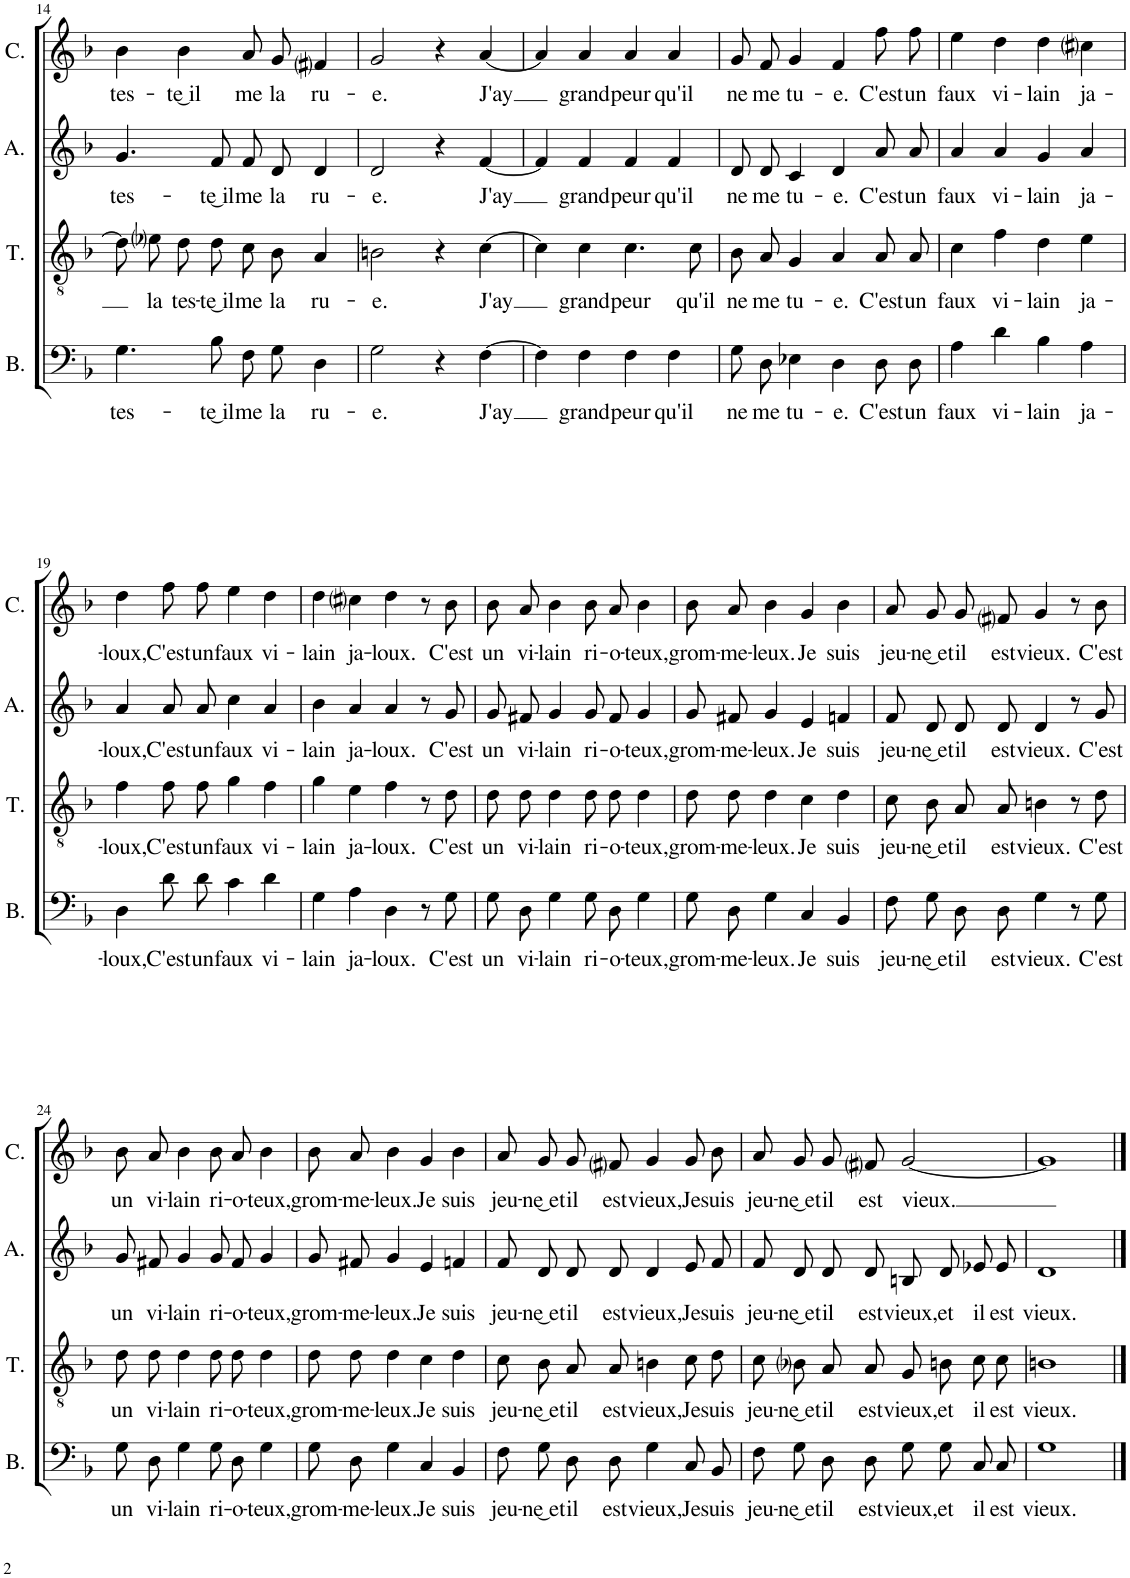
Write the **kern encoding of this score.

**kern	**text	**kern	**text	**kern	**text	**kern	**text
*part4	*part4	*part3	*part3	*part2	*part2	*part1	*part1
*staff4	*staff4	*staff3	*staff3	*staff2	*staff2	*staff1	*staff1
*I"Bassus	*	*I"Tenore	*	*I"Altus	*	*I"Cantus	*
*I'B.	*	*I'T.	*	*I'A.	*	*I'C.	*
!!LO:PB:g=z
*clefF4	*	*clefGv2	*	*clefG2	*	*clefG2	*
*k[b-]	*	*k[b-]	*	*k[b-]	*	*k[b-]	*
*M2/2	*	*M2/2	*	*M2/2	*	*M2/2	*
*met(c|)	*	*met(c|)	*	*met(c|)	*	*met(c|)	*
=14	=14	=14	=14	=14	=14	=14	=14
!	!LO:LY:b	!	!	!	!LO:LY:b	!	!LO:LY:b
4.G\	tes-	8d\L]	.	4.g/	tes-	4b-\	tes-
!	!	!	!LO:LY:b	!	!	!	!
.	.	8e-i\	la	.	.	.	.
!	!	!	!LO:LY:b	!	!	!	!LO:LY:b
.	.	8d\	tes-	.	.	4b-\	-te͜ il
!	!LO:LY:b	!	!LO:LY:b	!	!LO:LY:b	!	!
8B-\	-te͜ il	8d\J	-te͜ il	8f/	-te͜ il	.	.
!	!LO:LY:b	!	!LO:LY:b	!	!LO:LY:b	!	!LO:LY:b
8F\L	me	8c\L	me	8f/L	me	8a/L	me
!	!LO:LY:b	!	!LO:LY:b	!	!LO:LY:b	!	!LO:LY:b
8G\J	la	8B-\J	la	8d/J	la	8g/J	la
!	!LO:LY:b	!	!LO:LY:b	!	!LO:LY:b	!	!LO:LY:b
4D\	ru-	4A/	ru-	4d/	ru-	4f#i/	ru-
=15	=15	=15	=15	=15	=15	=15	=15
!	!LO:LY:b	!	!LO:LY:b	!	!LO:LY:b	!	!LO:LY:b
2G\	-e.	2Bn\	-e.	2d/	-e.	2g/	-e.
4r	.	4r	.	4r	.	4r	.
!	!LO:LY:b	!	!LO:LY:b	!	!LO:LY:b	!	!LO:LY:b
[4F\	J'ay	[4c\	J'ay	[4f/	J'ay	[4a/	J'ay
=16	=16	=16	=16	=16	=16	=16	=16
4F\]	.	4c\]	.	4f/]	.	4a/]	.
!	!LO:LY:b	!	!LO:LY:b	!	!LO:LY:b	!	!LO:LY:b
4F\	grand	4c\	grand	4f/	grand	4a/	grand
!	!LO:LY:b	!	!LO:LY:b	!	!LO:LY:b	!	!LO:LY:b
4F\	peur	4.c\	peur	4f/	peur	4a/	peur
!	!LO:LY:b	!	!	!	!LO:LY:b	!	!LO:LY:b
4F\	qu'il	.	.	4f/	qu'il	4a/	qu'il
!	!	!	!LO:LY:b	!	!	!	!
.	.	8c\	qu'il	.	.	.	.
=17	=17	=17	=17	=17	=17	=17	=17
!	!LO:LY:b	!	!LO:LY:b	!	!LO:LY:b	!	!LO:LY:b
8G\L	ne	8B-/L	ne	8d/L	ne	8g/L	ne
!	!LO:LY:b	!	!LO:LY:b	!	!LO:LY:b	!	!LO:LY:b
8D\J	me	8A/J	me	8d/J	me	8f/J	me
!	!LO:LY:b	!	!LO:LY:b	!	!LO:LY:b	!	!LO:LY:b
4E-X\	tu-	4G/	tu-	4c/	tu-	4g/	tu-
!	!LO:LY:b	!	!LO:LY:b	!	!LO:LY:b	!	!LO:LY:b
4D\	-e.	4A/	-e.	4d/	-e.	4f/	-e.
!	!LO:LY:b	!	!LO:LY:b	!	!LO:LY:b	!	!LO:LY:b
8D\L	C'est	8A/L	C'est	8a/L	C'est	8ff\L	C'est
!	!LO:LY:b	!	!LO:LY:b	!	!LO:LY:b	!	!LO:LY:b
8D\J	un	8A/J	un	8a/J	un	8ff\J	un
=18	=18	=18	=18	=18	=18	=18	=18
!	!LO:LY:b	!	!LO:LY:b	!	!LO:LY:b	!	!LO:LY:b
4A\	faux	4c\	faux	4a/	faux	4ee\	faux
!	!LO:LY:b	!	!LO:LY:b	!	!LO:LY:b	!	!LO:LY:b
4d\	vi-	4f\	vi-	4a/	vi-	4dd\	vi-
!	!LO:LY:b	!	!LO:LY:b	!	!LO:LY:b	!	!LO:LY:b
4B-\	-lain	4d\	-lain	4g/	-lain	4dd\	-lain
!	!LO:LY:b	!	!LO:LY:b	!	!LO:LY:b	!	!LO:LY:b
4A\	ja-	4e\	ja-	4a/	ja-	4cc#i\	ja-
!!LO:LB:g=z
=19	=19	=19	=19	=19	=19	=19	=19
!	!LO:LY:b	!	!LO:LY:b	!	!LO:LY:b	!	!LO:LY:b
4D\	-loux,	4f\	-loux,	4a/	-loux,	4dd\	-loux,
!	!LO:LY:b	!	!LO:LY:b	!	!LO:LY:b	!	!LO:LY:b
8d\L	C'est	8f\L	C'est	8a/L	C'est	8ff\L	C'est
!	!LO:LY:b	!	!LO:LY:b	!	!LO:LY:b	!	!LO:LY:b
8d\J	un	8f\J	un	8a/J	un	8ff\J	un
!	!LO:LY:b	!	!LO:LY:b	!	!LO:LY:b	!	!LO:LY:b
4c\	faux	4g\	faux	4cc\	faux	4ee\	faux
!	!LO:LY:b	!	!LO:LY:b	!	!LO:LY:b	!	!LO:LY:b
4d\	vi-	4f\	vi-	4a/	vi-	4dd\	vi-
=20	=20	=20	=20	=20	=20	=20	=20
!	!LO:LY:b	!	!LO:LY:b	!	!LO:LY:b	!	!LO:LY:b
4G\	-lain	4g\	-lain	4b-\	-lain	4dd\	-lain
!	!LO:LY:b	!	!LO:LY:b	!	!LO:LY:b	!	!LO:LY:b
4A\	ja-	4e\	ja-	4a/	ja-	4cc#i\	ja-
!	!LO:LY:b	!	!LO:LY:b	!	!LO:LY:b	!	!LO:LY:b
4D\	-loux.	4f\	-loux.	4a/	-loux.	4dd\	-loux.
8r	.	8r	.	8r	.	8r	.
!	!LO:LY:b	!	!LO:LY:b	!	!LO:LY:b	!	!LO:LY:b
8G\	C'est	8d\	C'est	8g/	C'est	8b-\	C'est
=21	=21	=21	=21	=21	=21	=21	=21
!	!LO:LY:b	!	!LO:LY:b	!	!LO:LY:b	!	!LO:LY:b
8G\L	un	8d\L	un	8g/L	un	8b-/L	un
!	!LO:LY:b	!	!LO:LY:b	!	!LO:LY:b	!	!LO:LY:b
8D\J	vi-	8d\J	vi-	8f#X/J	vi-	8a/J	vi-
!	!LO:LY:b	!	!LO:LY:b	!	!LO:LY:b	!	!LO:LY:b
4G\	-lain	4d\	-lain	4g/	-lain	4b-\	-lain
!	!LO:LY:b	!	!LO:LY:b	!	!LO:LY:b	!	!LO:LY:b
8G\L	ri-	8d\L	ri-	8g/L	ri-	8b-/L	ri-
!	!LO:LY:b	!	!LO:LY:b	!	!LO:LY:b	!	!LO:LY:b
8D\J	-o-	8d\J	-o-	8f#/J	-o-	8a/J	-o-
!	!LO:LY:b	!	!LO:LY:b	!	!LO:LY:b	!	!LO:LY:b
4G\	-teux,	4d\	-teux,	4g/	-teux,	4b-\	-teux,
=22	=22	=22	=22	=22	=22	=22	=22
!	!LO:LY:b	!	!LO:LY:b	!	!LO:LY:b	!	!LO:LY:b
8G\L	grom-	8d\L	grom-	8g/L	grom-	8b-/L	grom-
!	!LO:LY:b	!	!LO:LY:b	!	!LO:LY:b	!	!LO:LY:b
8D\J	-me-	8d\J	-me-	8f#X/J	-me-	8a/J	-me-
!	!LO:LY:b	!	!LO:LY:b	!	!LO:LY:b	!	!LO:LY:b
4G\	-leux.	4d\	-leux.	4g/	-leux.	4b-\	-leux.
!	!LO:LY:b	!	!LO:LY:b	!	!LO:LY:b	!	!LO:LY:b
4C/	Je	4c\	Je	4e/	Je	4g/	Je
!	!LO:LY:b	!	!LO:LY:b	!	!LO:LY:b	!	!LO:LY:b
4BB-/	suis	4d\	suis	4fn/	suis	4b-\	suis
=23	=23	=23	=23	=23	=23	=23	=23
!	!LO:LY:b	!	!LO:LY:b	!	!LO:LY:b	!	!LO:LY:b
8F\L	jeu-	8c\L	jeu-	8f/L	jeu-	8a/L	jeu-
!	!LO:LY:b	!	!LO:LY:b	!	!LO:LY:b	!	!LO:LY:b
8G\	-ne͜ et	8B-\	-ne͜ et	8d/	-ne͜ et	8g/	-ne͜ et
!	!LO:LY:b	!	!LO:LY:b	!	!LO:LY:b	!	!LO:LY:b
8D\	il	8A\	il	8d/	il	8g/	il
!	!LO:LY:b	!	!LO:LY:b	!	!LO:LY:b	!	!LO:LY:b
8D\J	est	8A\J	est	8d/J	est	8f#i/J	est
!	!LO:LY:b	!	!LO:LY:b	!	!LO:LY:b	!	!LO:LY:b
4G\	vieux.	4Bn\	vieux.	4d/	vieux.	4g/	vieux.
8r	.	8r	.	8r	.	8r	.
!	!LO:LY:b	!	!LO:LY:b	!	!LO:LY:b	!	!LO:LY:b
8G\	C'est	8d\	C'est	8g/	C'est	8b-\	C'est
!!LO:LB:g=z
=24	=24	=24	=24	=24	=24	=24	=24
!	!LO:LY:b	!	!LO:LY:b	!	!LO:LY:b	!	!LO:LY:b
8G\L	un	8d\L	un	8g/L	un	8b-/L	un
!	!LO:LY:b	!	!LO:LY:b	!	!LO:LY:b	!	!LO:LY:b
8D\J	vi-	8d\J	vi-	8f#X/J	vi-	8a/J	vi-
!	!LO:LY:b	!	!LO:LY:b	!	!LO:LY:b	!	!LO:LY:b
4G\	-lain	4d\	-lain	4g/	-lain	4b-\	-lain
!	!LO:LY:b	!	!LO:LY:b	!	!LO:LY:b	!	!LO:LY:b
8G\L	ri-	8d\L	ri-	8g/L	ri-	8b-/L	ri-
!	!LO:LY:b	!	!LO:LY:b	!	!LO:LY:b	!	!LO:LY:b
8D\J	-o-	8d\J	-o-	8f#/J	-o-	8a/J	-o-
!	!LO:LY:b	!	!LO:LY:b	!	!LO:LY:b	!	!LO:LY:b
4G\	-teux,	4d\	-teux,	4g/	-teux,	4b-\	-teux,
=25	=25	=25	=25	=25	=25	=25	=25
!	!LO:LY:b	!	!LO:LY:b	!	!LO:LY:b	!	!LO:LY:b
8G\L	grom-	8d\L	grom-	8g/L	grom-	8b-/L	grom-
!	!LO:LY:b	!	!LO:LY:b	!	!LO:LY:b	!	!LO:LY:b
8D\J	-me-	8d\J	-me-	8f#X/J	-me-	8a/J	-me-
!	!LO:LY:b	!	!LO:LY:b	!	!LO:LY:b	!	!LO:LY:b
4G\	-leux.	4d\	-leux.	4g/	-leux.	4b-\	-leux.
!	!LO:LY:b	!	!LO:LY:b	!	!LO:LY:b	!	!LO:LY:b
4C/	Je	4c\	Je	4e/	Je	4g/	Je
!	!LO:LY:b	!	!LO:LY:b	!	!LO:LY:b	!	!LO:LY:b
4BB-/	suis	4d\	suis	4fn/	suis	4b-\	suis
=26	=26	=26	=26	=26	=26	=26	=26
!	!LO:LY:b	!	!LO:LY:b	!	!LO:LY:b	!	!LO:LY:b
8F\L	jeu-	8c\L	jeu-	8f/L	jeu-	8a/L	jeu-
!	!LO:LY:b	!	!LO:LY:b	!	!LO:LY:b	!	!LO:LY:b
8G\	-ne͜ et	8B-\	-ne͜ et	8d/	-ne͜ et	8g/	-ne͜ et
!	!LO:LY:b	!	!LO:LY:b	!	!LO:LY:b	!	!LO:LY:b
8D\	il	8A\	il	8d/	il	8g/	il
!	!LO:LY:b	!	!LO:LY:b	!	!LO:LY:b	!	!LO:LY:b
8D\J	est	8A\J	est	8d/J	est	8f#i/J	est
!	!LO:LY:b	!	!LO:LY:b	!	!LO:LY:b	!	!LO:LY:b
4G\	vieux,	4Bn\	vieux,	4d/	vieux,	4g/	vieux,
!	!LO:LY:b	!	!LO:LY:b	!	!LO:LY:b	!	!LO:LY:b
8C/L	Je	8c\L	Je	8e/L	Je	8g/L	Je
!	!LO:LY:b	!	!LO:LY:b	!	!LO:LY:b	!	!LO:LY:b
8BB-/J	suis	8d\J	suis	8f/J	suis	8b-/J	suis
=27	=27	=27	=27	=27	=27	=27	=27
!	!LO:LY:b	!	!LO:LY:b	!	!LO:LY:b	!	!LO:LY:b
8F\L	jeu-	8c\L	jeu-	8f/L	jeu-	8a/L	jeu-
!	!LO:LY:b	!	!LO:LY:b	!	!LO:LY:b	!	!LO:LY:b
8G\	-ne͜ et	8B-i\	-ne͜ et	8d/	-ne͜ et	8g/	-ne͜ et
!	!LO:LY:b	!	!LO:LY:b	!	!LO:LY:b	!	!LO:LY:b
8D\	il	8A\	il	8d/	il	8g/	il
!	!LO:LY:b	!	!LO:LY:b	!	!LO:LY:b	!	!LO:LY:b
8D\J	est	8A\J	est	8d/J	est	8f#i/J	est
!	!LO:LY:b	!	!LO:LY:b	!	!LO:LY:b	!	!LO:LY:b
8G\L	vieux,	8G/L	vieux,	8Bn/L	vieux,	[2g/	vieux.
!	!LO:LY:b	!	!LO:LY:b	!	!LO:LY:b	!	!
8G\	et	8Bn/	et	8d/	et	.	.
!	!LO:LY:b	!	!LO:LY:b	!	!LO:LY:b	!	!
8C\	il	8c/	il	8e-X/	il	.	.
!	!LO:LY:b	!	!LO:LY:b	!	!LO:LY:b	!	!
8C\J	est	8c/J	est	8e-/J	est	.	.
=28	=28	=28	=28	=28	=28	=28	=28
!	!LO:LY:b	!	!LO:LY:b	!	!LO:LY:b	!	!
1G	vieux.	1Bn	vieux.	1d	vieux.	1g]	.
==	==	==	==	==	==	==	==
*-	*-	*-	*-	*-	*-	*-	*-
